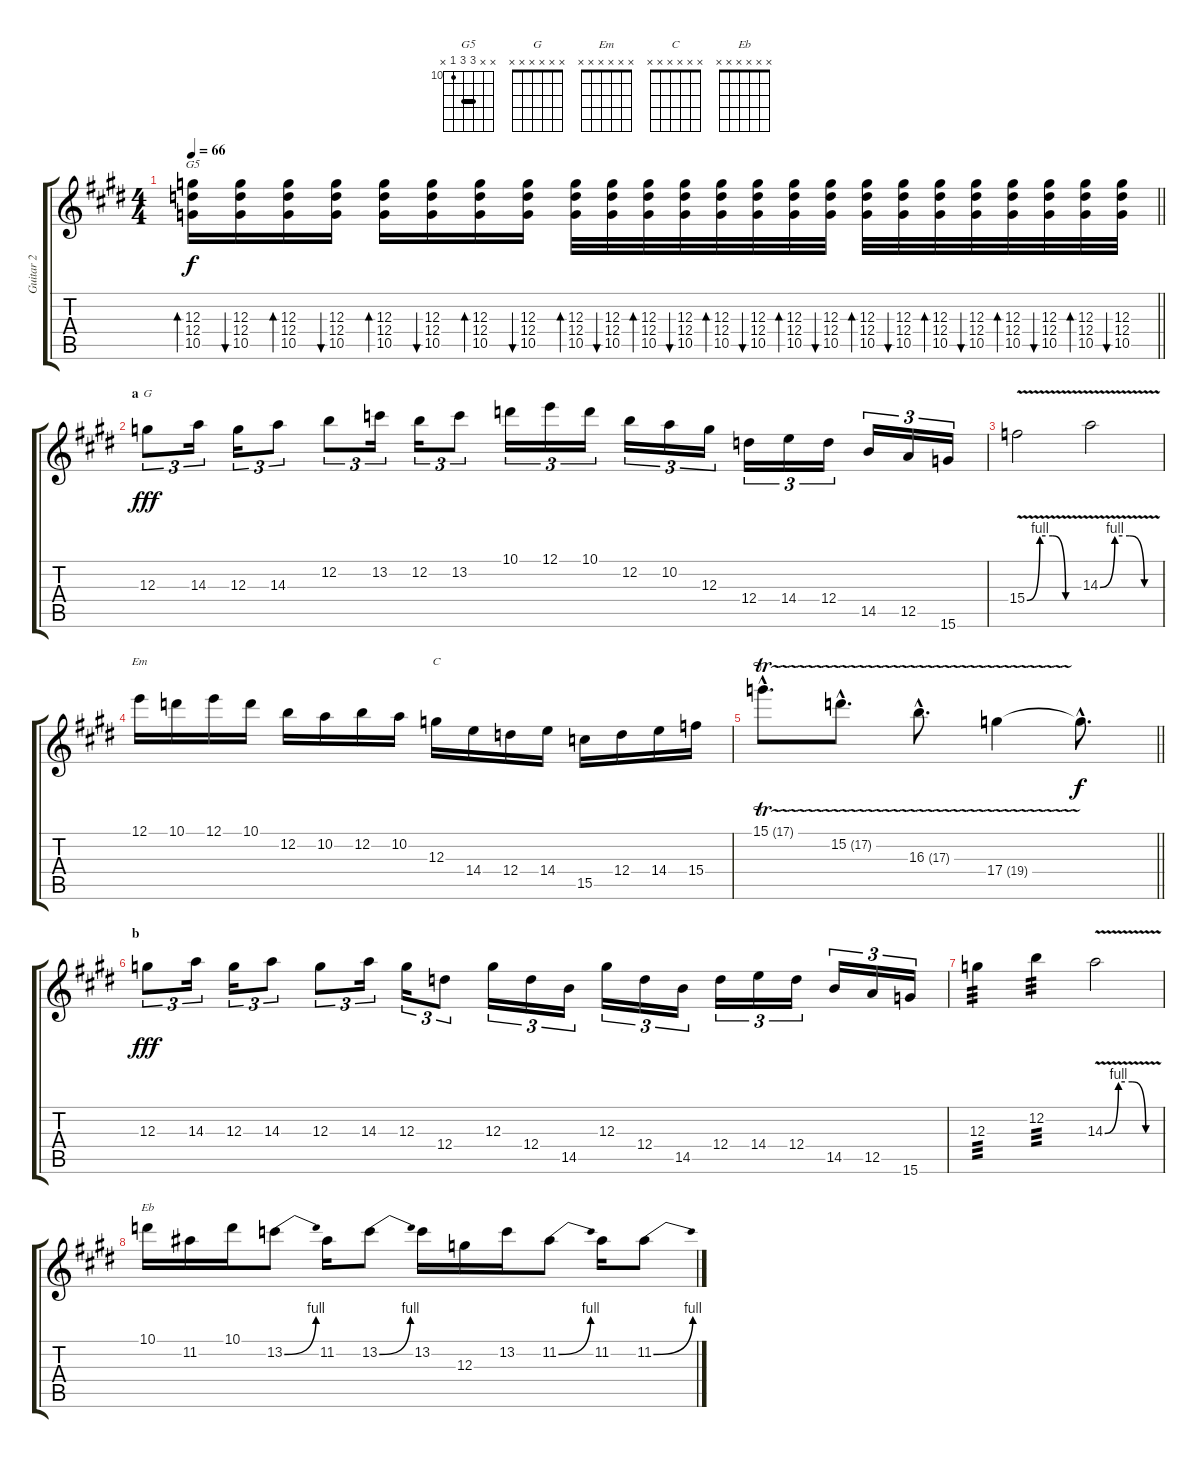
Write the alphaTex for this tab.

\track ("Guitar 2" "Guitar 2") {instrument overdrivenguitar}
\staff {score tabs}
\tuning (E4 B3 G3 D3 A2 E2) {hide}
\chord ("G5" x x 12 12 10 x) {firstfret 10 barre 12}
\chord ("G" x x x x x x)
\chord ("Em" x x x x x x)
\chord ("C" x x x x x x)
\chord ("Eb" x x x x x x)
\ts (4 4)
\tempo 66
\clef g2
\barLineRight lightlight
\ks e
(12.3 12.4 10.5).16{bd 30 ch "G5" dy f} (12.3 12.4 10.5).16{bu 30} (12.3 12.4 10.5).16{bd 30} (12.3 12.4 10.5).16{bu 30} (12.3 12.4 10.5).16{bd 30} (12.3 12.4 10.5).16{bu 30} (12.3 12.4 10.5).16{bd 30} (12.3 12.4 10.5).16{bu 30} (12.3 12.4 10.5).32{bd 30} (12.3 12.4 10.5).32{bu 30} (12.3 12.4 10.5).32{bd 30} (12.3 12.4 10.5).32{bu 30} (12.3 12.4 10.5).32{bd 30} (12.3 12.4 10.5).32{bu 30} (12.3 12.4 10.5).32{bd 30} (12.3 12.4 10.5).32{bu 30} (12.3 12.4 10.5).32{bd 30} (12.3 12.4 10.5).32{bu 30} (12.3 12.4 10.5).32{bd 30} (12.3 12.4 10.5).32{bu 30} (12.3 12.4 10.5).32{bd 30} (12.3 12.4 10.5).32{bu 30} (12.3 12.4 10.5).32{bd 30} (12.3 12.4 10.5).32{bu 30} |
\section ("" "a")
12.3.8{tu (3 2) ch "G" dy fff volume 16} 14.3.16{tu (3 2)} 12.3.16{tu (3 2)} 14.3.8{tu (3 2)} 12.2.8{tu (3 2)} 13.2.16{tu (3 2)} 12.2.16{tu (3 2)} 13.2.8{tu (3 2)} 10.1.16{tu (3 2)} 12.1.16{tu (3 2)} 10.1.16{tu (3 2)} 12.2.16{tu (3 2)} 10.2.16{tu (3 2)} 12.3.16{tu (3 2)} 12.4.16{tu (3 2)} 14.4.16{tu (3 2)} 12.4.16{tu (3 2)} 14.5.16{tu (3 2)} 12.5.16{tu (3 2)} 15.6.16{tu (3 2)} |
15.4{be (custom 0 0 15 4 30 4 45 0 60 0) v}.2 14.3{be (custom 0 0 15 4 30 4 45 0 60 0) v}.2 |
12.1.16{ch "Em"} 10.1.16 12.1.16 10.1.16 12.2.16 10.2.16 12.2.16 10.2.16 12.3.16{ch "C"} 14.4.16 12.4.16 14.4.16 15.5.16 12.4.16 14.4.16 15.4.16 |
\barLineRight lightlight
15.1{tr (17 32) hac}.8{d} 15.2{tr (17 32) hac}.8{d} 16.3{tr (17 32) hac}.8{d} 17.4{tr (19 32)}.4 17.4{hac t}.8{d dy f} |
\section ("" "b")
12.3.8{tu (3 2) dy fff} 14.3.16{tu (3 2)} 12.3.16{tu (3 2)} 14.3.8{tu (3 2)} 12.3.8{tu (3 2)} 14.3.16{tu (3 2)} 12.3.16{tu (3 2)} 12.4.8{tu (3 2)} 12.3.16{tu (3 2)} 12.4.16{tu (3 2)} 14.5.16{tu (3 2)} 12.3.16{tu (3 2)} 12.4.16{tu (3 2)} 14.5.16{tu (3 2)} 12.4.16{tu (3 2)} 14.4.16{tu (3 2)} 12.4.16{tu (3 2)} 14.5.16{tu (3 2)} 12.5.16{tu (3 2)} 15.6.16{tu (3 2)} |
12.3.4{tp 3} 12.2.4{tp 3} 14.3{be (custom 0 0 15 4 30 4 45 0 60 0) v}.2 |
10.1.16{ch "Eb"} 11.2.16 10.1.16 13.2{be (bend 0 0 60 4)}.8 11.2.16 13.2{be (bend 0 0 60 4)}.8 13.2.16 12.3.16 13.2.16 11.2{be (bend 0 0 60 4)}.8 11.2.16 11.2{be (bend 0 0 60 4)}.8
